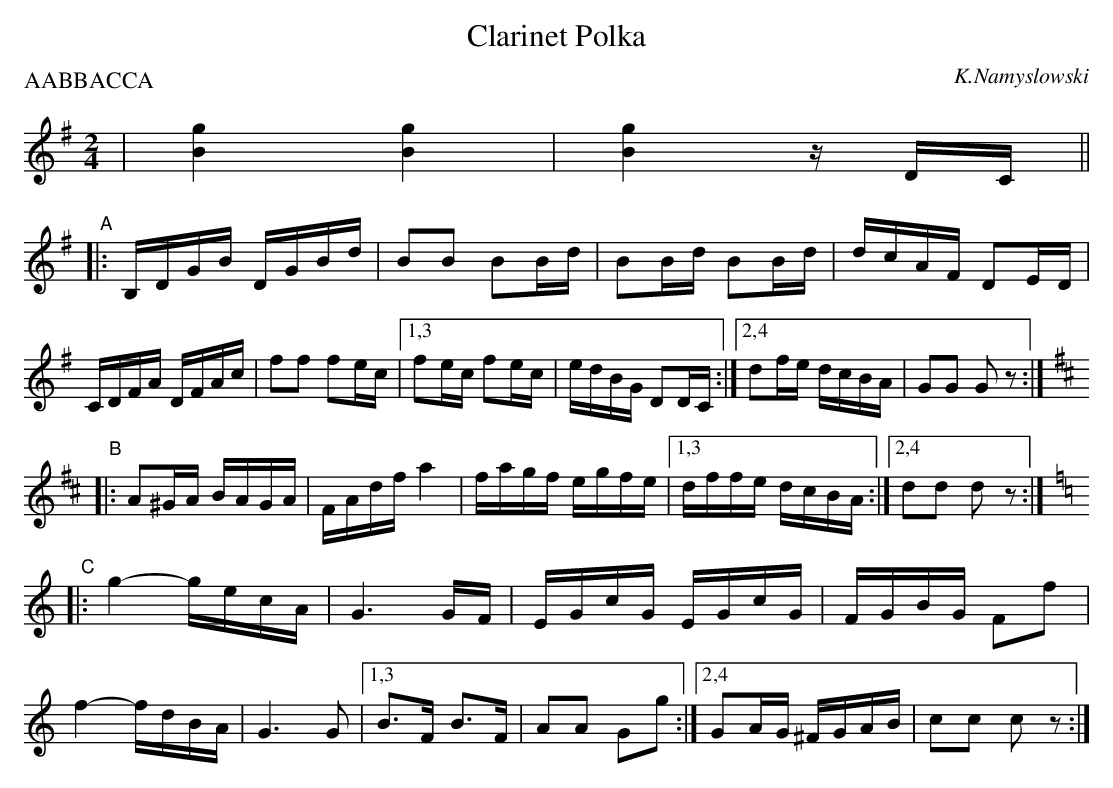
X:1
T: Clarinet Polka
C: K.Namyslowski
P: AABBACCA
M: 2/4
L: 1/16
K: G
| [g4B4] [g4B4] | [g4B4] zDC ||
"A"\
|: B,DGB DGBd | B2B2 B2Bd \
|  B2Bd  B2Bd | dcAF D2ED \
|  CDFA  DFAc | f2f2 f2ec \
|1,3 f2ec f2ec | edBG D2DC \
:|2,4 d2fe dcBA | G2G2 G2z2 :|
K: D
"B"\
|: A2^GA BAGA | FAdf a4 \
|  fagf  egfe |1,3 dffe dcBA :|2,4 d2d2 d2z2 :|
K: C
"C"\
|: g4-   gecA | G6 GF \
|  EGcG  EGcG | FGBG F2f2 \
|  f4-   fdBA | G6 G2 \
|1,3 B3F   B3F  | A2A2 G2g2 \
:|2,4 G2AG ^FGAB | c2c2 c2z2 :|
